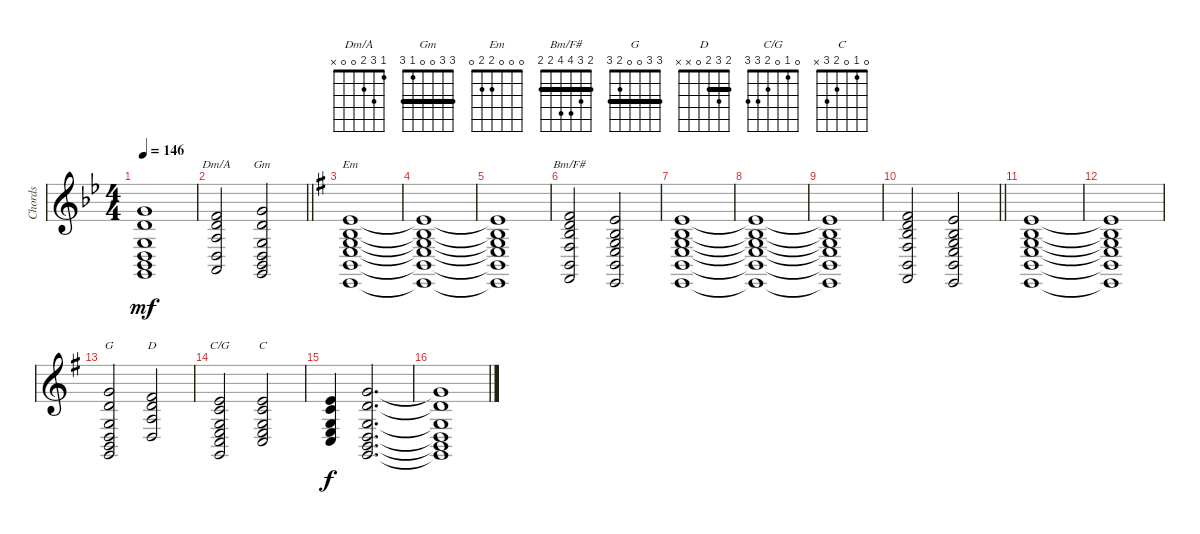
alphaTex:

\track ("Chords" "Chords") {instrument stringensemble1}
\staff {score}
\tuning (E4 B3 G3 D3 A2 E2) {hide}
\chord ("Dm/A" 1 3 2 0 0 x)
\chord ("Gm" 3 3 0 0 1 3) {barre 3}
\chord ("Em" 0 0 0 2 2 0)
\chord ("Bm/F#" 2 3 4 4 2 2) {barre 2}
\chord ("G" 3 3 0 0 2 3) {barre 3}
\chord ("D" 2 3 2 0 x x) {barre 2}
\chord ("C/G" 0 1 0 2 3 3)
\chord ("C" 0 1 0 2 3 x)
\ts (4 4)
\tempo 146
\clef g2
\ks gminor
(3.1{t} 3.2{t} 0.3{t} 0.4{t} 1.5{t} 3.6{t}).1{dy mf} |
\barLineRight lightlight
(1.1 3.2 2.3 0.4 0.5).2{ch "Dm/A"} (3.1 3.2 0.3 0.4 1.5 3.6).2{ch "Gm"} |
\section ("" "")
\ks eminor
(0.1 0.2 0.3 2.4 2.5 0.6).1{ch "Em"} |
(0.1{t} 0.2{t} 0.3{t} 2.4{t} 2.5{t} 0.6{t}).1 |
(0.1{t} 0.2{t} 0.3{t} 2.4{t} 2.5{t} 0.6{t}).1 |
(2.1 3.2 4.3 4.4 2.5 2.6).2{ch "Bm/F#"} (0.1 0.2 0.3 2.4 2.5 0.6).2 |
(0.1 0.2 0.3 2.4 2.5 0.6).1 |
(0.1{t} 0.2{t} 0.3{t} 2.4{t} 2.5{t} 0.6{t}).1 |
(0.1{t} 0.2{t} 0.3{t} 2.4{t} 2.5{t} 0.6{t}).1 |
\barLineRight lightlight
(2.1 3.2 4.3 4.4 2.5 2.6).2 (0.1 0.2 0.3 2.4 2.5 0.6).2 |
\section ("" "")
(0.1 0.2 0.3 2.4 2.5 0.6).1 |
(0.1{t} 0.2{t} 0.3{t} 2.4{t} 2.5{t} 0.6{t}).1 |
(3.1 3.2 0.3 0.4 2.5 3.6).2{ch "G"} (2.1 3.2 2.3 0.4).2{ch "D"} |
(0.1 1.2 0.3 2.4 3.5 3.6).2{ch "C/G"} (0.1 1.2 0.3 2.4 3.5).2{ch "C"} |
(0.1 1.2 0.3 2.4 3.5).4{dy f} (3.1 3.2 0.3 0.4 2.5 3.6).2{d} |
(3.1{t} 3.2{t} 0.3{t} 0.4{t} 2.5{t} 3.6{t}).1
